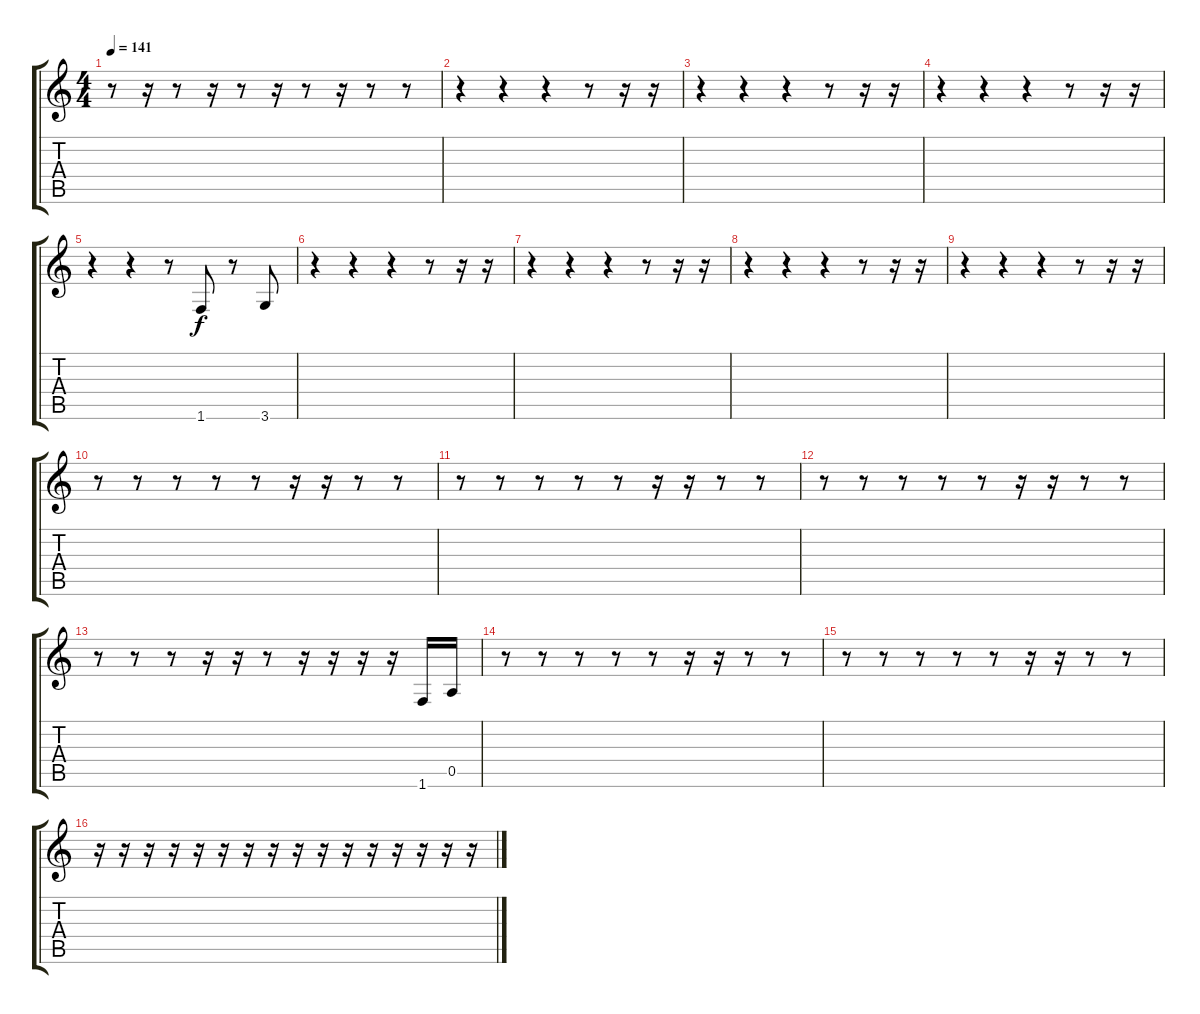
\track "" {instrument electricbassfinger}
\staff {score tabs}
\tuning (E4 B3 G3 D3 A2 E2) {hide}
\ts (4 4)
\tempo 141
\clef g2
\ks c
r.8{dy f} r.16 r.8 r.16 r.8 r.16 r.8 r.16 r.8 r.8 |
r.4 r.4 r.4 r.8 r.16 r.16 |
r.4 r.4 r.4 r.8 r.16 r.16 |
r.4 r.4 r.4 r.8 r.16 r.16 |
r.4 r.4 r.8 1.6.8 r.8 3.6.8 |
r.4 r.4 r.4 r.8 r.16 r.16 |
r.4 r.4 r.4 r.8 r.16 r.16 |
r.4 r.4 r.4 r.8 r.16 r.16 |
r.4 r.4 r.4 r.8 r.16 r.16 |
r.8 r.8 r.8 r.8 r.8 r.16 r.16 r.8 r.8 |
r.8 r.8 r.8 r.8 r.8 r.16 r.16 r.8 r.8 |
r.8 r.8 r.8 r.8 r.8 r.16 r.16 r.8 r.8 |
r.8 r.8 r.8 r.16 r.16 r.8 r.16 r.16 r.16 r.16 1.6.16 0.5.16 |
r.8 r.8 r.8 r.8 r.8 r.16 r.16 r.8 r.8 |
r.8 r.8 r.8 r.8 r.8 r.16 r.16 r.8 r.8 |
r.16 r.16 r.16 r.16 r.16 r.16 r.16 r.16 r.16 r.16 r.16 r.16 r.16 r.16 r.16 r.16
